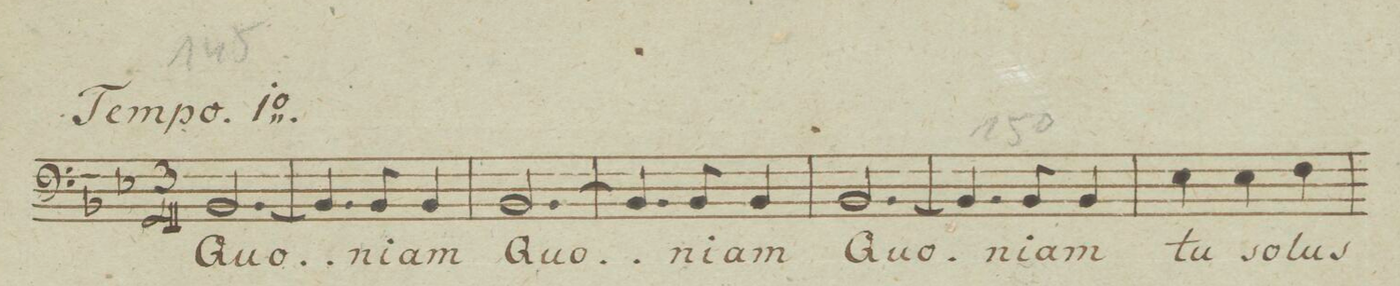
**kern	**text	**dynam
*I"Basso.	*	*
*clefF4	*	*
*k[b-e-]	*	*
*met(c)	*	*
*M3/4	*	*
[2.BB-/	Quo-	.
=146	=146	=146
4.BB-/]	.	.
8BB-/	-ni-	.
4BB-/	-am	.
=147	=147	=147
[>2.BB-/	Quo-	.
=148	=148	=148
4.BB-/]	.	.
8BB-/	-ni-	.
4BB-/	-am	.
=149	=149	=149
[2.BB-/	Quo-	.
=150	=150	=150
4.BB-/]	.	.
8BB-/	-ni-	.
4BB-/	-am	.
=151	=151	=151
4E-\	tu	.
4E-\	so-	.
4F\	-lus-	.
=152	=152	=152
*-	*-	*-
